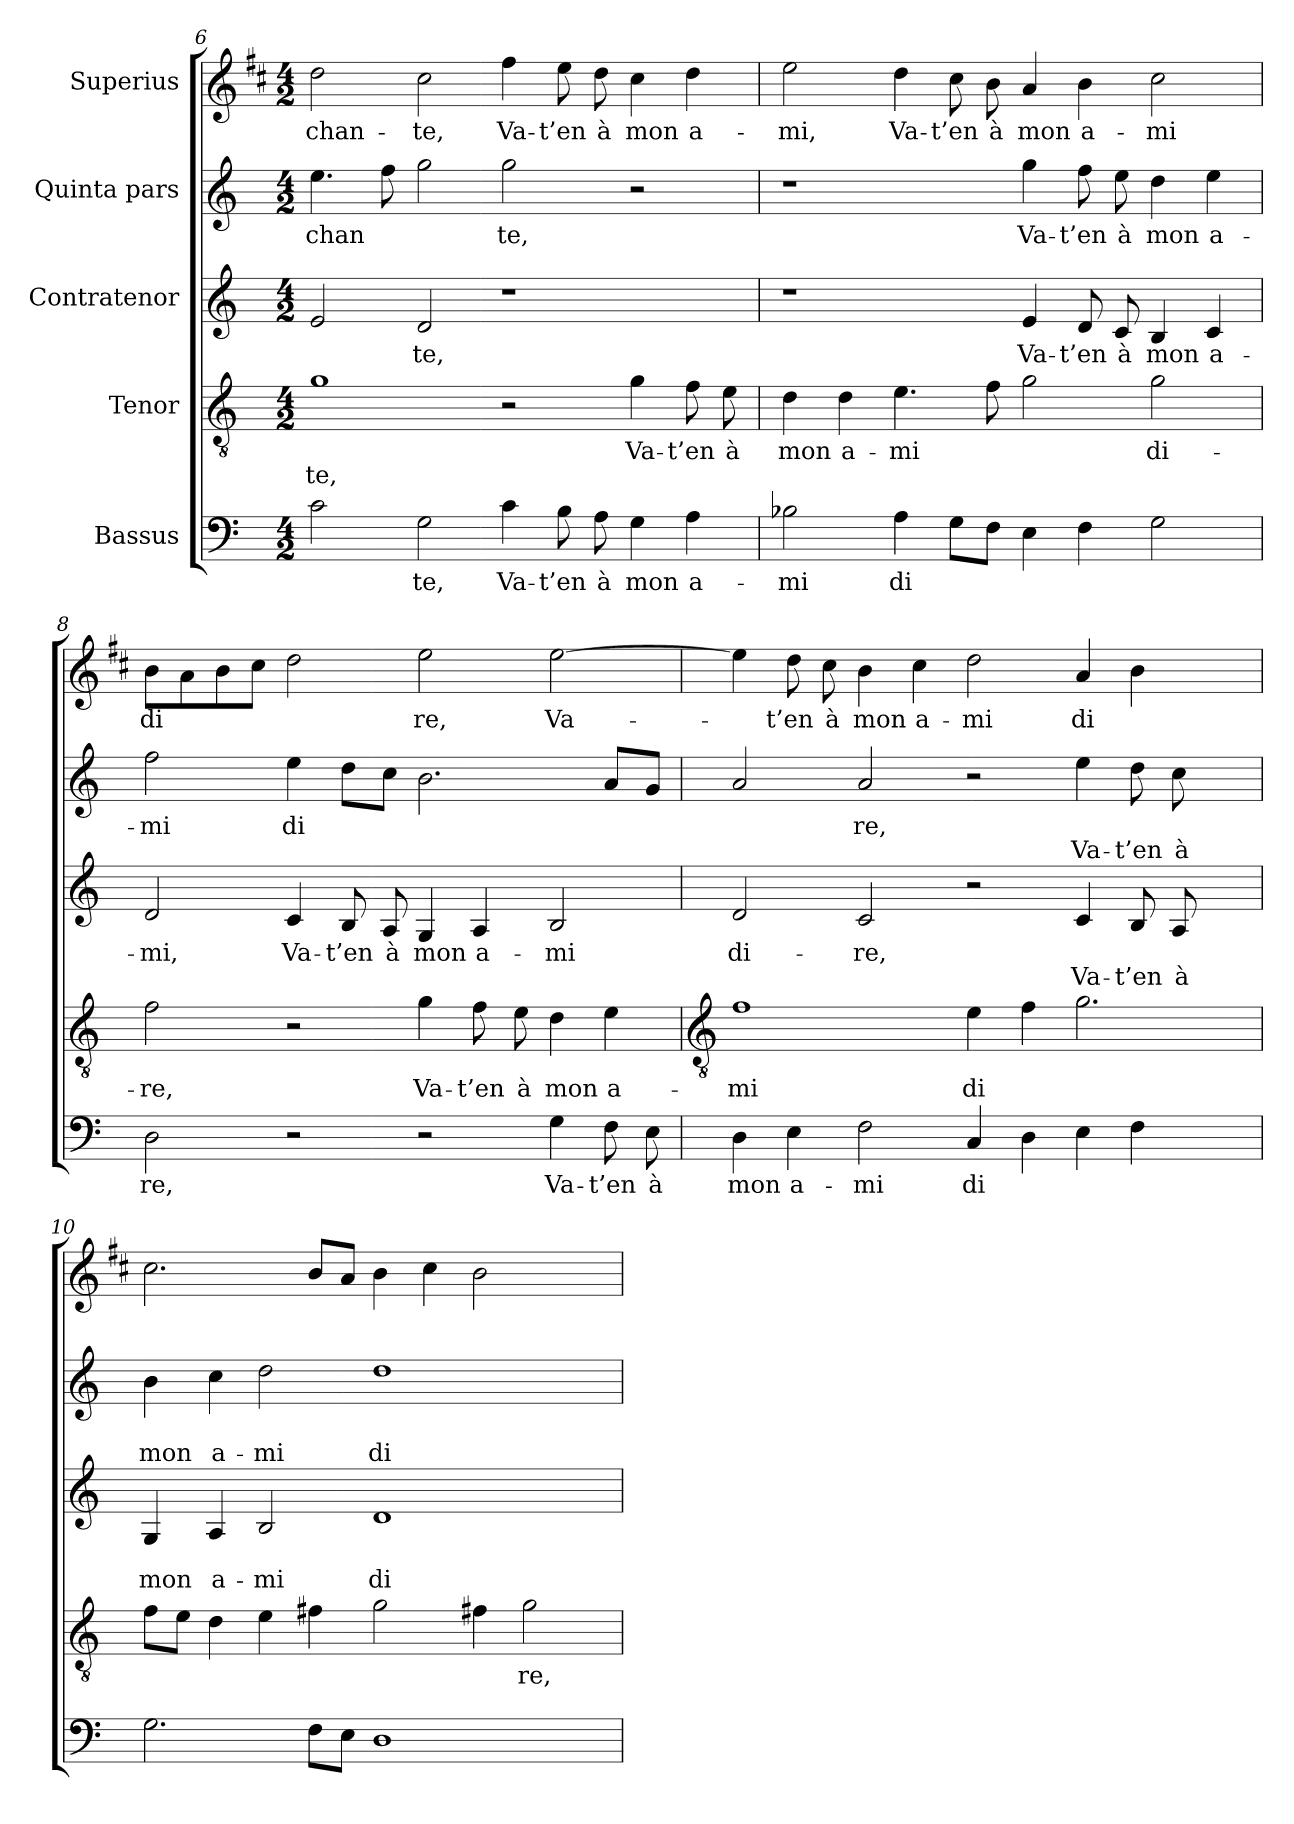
**kern	**text	**kern	**text	**text	**kern	**text	**text	**kern	**text	**text	**kern	**text
*part5	*part5	*part4	*part4	*part4	*part3	*part3	*part3	*part2	*part2	*part2	*part1	*part1
*staff5	*staff5	*staff4	*staff4	*staff4	*staff3	*staff3	*staff3	*staff2	*staff2	*staff2	*staff1	*staff1
*I"Bassus	*	*I"Tenor	*	*	*I"Contratenor	*	*	*I"Quinta pars	*	*	*I"Superius	*
!!LO:LB:g=z
*clefF4	*	*clefGv2	*	*	*clefG2	*	*	*clefG2	*	*	*clefG2	*
*	*	*	*	*	*	*	*	*	*	*	*ITrd1c2	*
*k[]	*	*k[]	*	*	*k[]	*	*	*k[]	*	*	*k[]	*
*C:	*	*C:	*	*	*C:	*	*	*C:	*	*	*C:	*
*M4/2	*	*M4/2	*	*	*M4/2	*	*	*M4/2	*	*	*M4/2	*
=6	=6	=6	=6	=6	=6	=6	=6	=6	=6	=6	=6	=6
!	!	!	!	!LO:LY:b	!	!	!	!	!LO:LY:b	!	!	!LO:LY:b
2c	.	1g	.	-te,	2e	.	.	4.ee	chan	.	2cc	chan-
.	.	.	.	.	.	.	.	8ff	.	.	.	.
!	!LO:LY:b	!	!	!	!	!LO:LY:b	!	!	!	!	!	!LO:LY:b
2G	te,	.	.	.	2d	te,	.	2gg	.	.	2b	-te,
!	!LO:LY:b	!	!	!	!	!	!	!	!LO:LY:b	!	!	!LO:LY:b
4c	Va-	2r	.	.	1r	.	.	2gg	te,	.	4ee	Va-
!	!LO:LY:b	!	!	!	!	!	!	!	!	!	!	!LO:LY:b
8B	-t’en	.	.	.	.	.	.	.	.	.	8dd	-t’en
!	!LO:LY:b	!	!	!	!	!	!	!	!	!	!	!LO:LY:b
8A	à	.	.	.	.	.	.	.	.	.	8cc	à
!	!LO:LY:b	!	!LO:LY:b	!	!	!	!	!	!	!	!	!LO:LY:b
4G	mon	4g	Va-	.	.	.	.	2r	.	.	4b	mon
!	!LO:LY:b	!	!LO:LY:b	!	!	!	!	!	!	!	!	!LO:LY:b
4A	a-	8f	-t’en	.	.	.	.	.	.	.	4cc	a-
!	!	!	!LO:LY:b	!	!	!	!	!	!	!	!	!
.	.	8e	à	.	.	.	.	.	.	.	.	.
=7	=7	=7	=7	=7	=7	=7	=7	=7	=7	=7	=7	=7
!	!LO:LY:b	!	!LO:LY:b	!	!	!	!	!	!	!	!	!LO:LY:b
2B-X	-mi	4d	mon	.	1r	.	.	1r	.	.	2dd	-mi,
!	!	!	!LO:LY:b	!	!	!	!	!	!	!	!	!
.	.	4d	a-	.	.	.	.	.	.	.	.	.
!	!LO:LY:b	!	!LO:LY:b	!	!	!	!	!	!	!	!	!LO:LY:b
4A	di	4.e	-mi	.	.	.	.	.	.	.	4cc	Va-
!	!	!	!	!	!	!	!	!	!	!	!	!LO:LY:b
8GL	.	.	.	.	.	.	.	.	.	.	8b	-t’en
!	!	!	!	!	!	!	!	!	!	!	!	!LO:LY:b
8FJ	.	8f	.	.	.	.	.	.	.	.	8a	à
!	!	!	!	!	!	!LO:LY:b	!	!	!LO:LY:b	!	!	!LO:LY:b
4E	.	2g	.	.	4e	Va-	.	4gg	Va-	.	4g	mon
!	!	!	!	!	!	!LO:LY:b	!	!	!LO:LY:b	!	!	!LO:LY:b
4F	.	.	.	.	8d	-t’en	.	8ff	-t’en	.	4a	a-
!	!	!	!	!	!	!LO:LY:b	!	!	!LO:LY:b	!	!	!
.	.	.	.	.	8c	à	.	8ee	à	.	.	.
!	!	!	!LO:LY:b	!	!	!LO:LY:b	!	!	!LO:LY:b	!	!	!LO:LY:b
2G	.	2g	di-	.	4B	mon	.	4dd	mon	.	2b	-mi
!	!	!	!	!	!	!LO:LY:b	!	!	!LO:LY:b	!	!	!
.	.	.	.	.	4c	a-	.	4ee	a-	.	.	.
=8	=8	=8	=8	=8	=8	=8	=8	=8	=8	=8	=8	=8
!	!LO:LY:b	!	!LO:LY:b	!	!	!LO:LY:b	!	!	!LO:LY:b	!	!	!LO:LY:b
2D	re,	2f	-re,	.	2d	-mi,	.	2ff	-mi	.	8aL	di
.	.	.	.	.	.	.	.	.	.	.	8g	.
.	.	.	.	.	.	.	.	.	.	.	8a	.
.	.	.	.	.	.	.	.	.	.	.	8bJ	.
!	!	!	!	!	!	!LO:LY:b	!	!	!LO:LY:b	!	!	!
2r	.	2r	.	.	4c	Va-	.	4ee	di	.	2cc	.
!	!	!	!	!	!	!LO:LY:b	!	!	!	!	!	!
.	.	.	.	.	8B	-t’en	.	8ddL	.	.	.	.
!	!	!	!	!	!	!LO:LY:b	!	!	!	!	!	!
.	.	.	.	.	8A	à	.	8ccJ	.	.	.	.
!	!	!	!LO:LY:b	!	!	!LO:LY:b	!	!	!	!	!	!LO:LY:b
2r	.	4g	Va-	.	4G	mon	.	2.b	.	.	2dd	re,
!	!	!	!LO:LY:b	!	!	!LO:LY:b	!	!	!	!	!	!
.	.	8f	-t’en	.	4A	a-	.	.	.	.	.	.
!	!	!	!LO:LY:b	!	!	!	!	!	!	!	!	!
.	.	8e	à	.	.	.	.	.	.	.	.	.
!	!LO:LY:b	!	!LO:LY:b	!	!	!LO:LY:b	!	!	!	!	!	!LO:LY:b
4G	Va-	4d	mon	.	2B	-mi	.	.	.	.	[2dd	Va-
!	!LO:LY:b	!	!LO:LY:b	!	!	!	!	!	!	!	!	!
8F	-t’en	4e	a-	.	.	.	.	8aL	.	.	.	.
!	!LO:LY:b	!	!	!	!	!	!	!	!	!	!	!
8E	à	.	.	.	.	.	.	8gJ	.	.	.	.
!!LO:LB:g=z
=9	=9	=9	=9	=9	=9	=9	=9	=9	=9	=9	=9	=9
*	*	*clefGv2	*	*	*	*	*	*	*	*	*	*
!	!LO:LY:b	!	!LO:LY:b	!	!	!LO:LY:b	!	!	!	!	!	!
4D	mon	1f	-mi	.	2d	di-	.	2a	.	.	4dd]	.
!	!LO:LY:b	!	!	!	!	!	!	!	!	!	!	!LO:LY:b
4E	a-	.	.	.	.	.	.	.	.	.	8cc	-t’en
!	!	!	!	!	!	!	!	!	!	!	!	!LO:LY:b
.	.	.	.	.	.	.	.	.	.	.	8b	à
!	!LO:LY:b	!	!	!	!	!LO:LY:b	!	!	!LO:LY:b	!	!	!LO:LY:b
2F	-mi	.	.	.	2c	-re,	.	2a	re,	.	4a	mon
!	!	!	!	!	!	!	!	!	!	!	!	!LO:LY:b
.	.	.	.	.	.	.	.	.	.	.	4b	a-
!	!LO:LY:b	!	!LO:LY:b	!	!	!	!	!	!	!	!	!LO:LY:b
4C	di	4e	di	.	2r	.	.	2r	.	.	2cc	-mi
4D	.	4f	.	.	.	.	.	.	.	.	.	.
!	!	!	!	!	!	!	!LO:LY:b	!	!	!LO:LY:b	!	!LO:LY:b
4E	.	2.g	.	.	4c	.	Va-	4ee	.	Va-	4g	di
!	!	!	!	!	!	!	!LO:LY:b	!	!	!LO:LY:b	!	!
4F	.	.	.	.	8B	.	-t’en	8dd	.	-t’en	4a	.
!	!	!	!	!	!	!	!LO:LY:b	!	!	!LO:LY:b	!	!
.	.	.	.	.	8A	.	à	8cc	.	à	.	.
4ryy	.	.	.	.	4ryy	.	.	4ryy	.	.	4ryy	.
=10	=10	=10	=10	=10	=10	=10	=10	=10	=10	=10	=10	=10
!	!	!	!	!	!	!	!LO:LY:b	!	!	!LO:LY:b	!	!
2.G	.	8fL	.	.	4G	.	mon	4b	.	mon	2.b	.
.	.	8eJ	.	.	.	.	.	.	.	.	.	.
!	!	!	!	!	!	!	!LO:LY:b	!	!	!LO:LY:b	!	!
.	.	4d	.	.	4A	.	a-	4cc	.	a-	.	.
!	!	!	!	!	!	!	!LO:LY:b	!	!	!LO:LY:b	!	!
.	.	4e	.	.	2B	.	-mi	2dd	.	-mi	.	.
8FL	.	4f#X	.	.	.	.	.	.	.	.	8aL	.
8EJ	.	.	.	.	.	.	.	.	.	.	8gJ	.
!	!	!	!	!	!	!	!LO:LY:b	!	!	!LO:LY:b	!	!
1D	.	2g	.	.	1d	.	di-	1dd	.	di-	4a	.
.	.	.	.	.	.	.	.	.	.	.	4b	.
.	.	4f#X	.	.	.	.	.	.	.	.	2a	.
!	!	!	!LO:LY:b	!	!	!	!	!	!	!	!	!
.	.	2g	re,	.	.	.	.	.	.	.	.	.
4ryy	.	.	.	.	4ryy	.	.	4ryy	.	.	4ryy	.
=	=	=	=	=	=	=	=	=	=	=	=	=
*-	*-	*-	*-	*-	*-	*-	*-	*-	*-	*-	*-	*-
